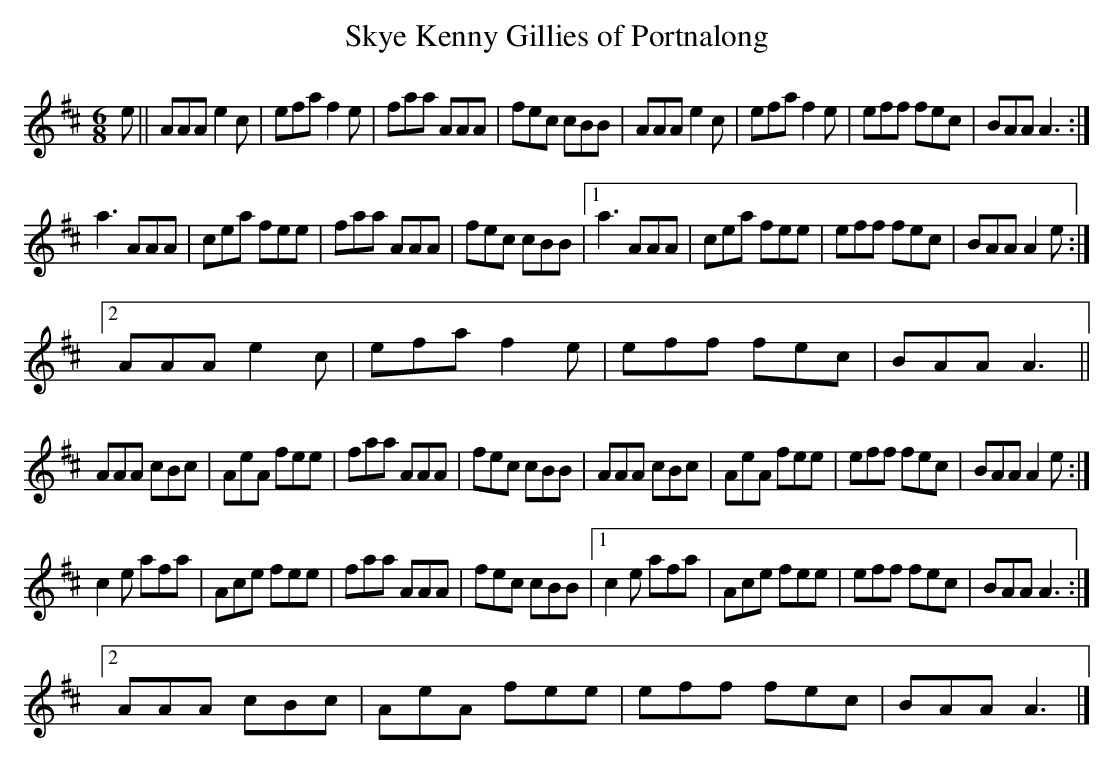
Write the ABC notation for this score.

X:1
T:Kenny Gillies of Portnalong, Skye
M:6/8
L:1/8
K:Amix
e||\
AAA e2c|efa f2e|faa AAA|fec cBB|   AAA e2c|efa f2e|eff fec|BAA A3 :|
a3  AAA|cea fee|faa AAA|fec cBB|[1 a3  AAA|cea fee|eff fec|BAA A2e:|
                                [2 AAA e2c|efa f2e|eff fec|BAA A3 ||
AAA cBc|AeA fee|faa AAA|fec cBB|   AAA cBc|AeA fee|eff fec|BAA A2e:|
c2e afa|Ace fee|faa AAA|fec cBB|[1 c2e afa|Ace fee|eff fec|BAA A3 :|
                                [2 AAA cBc|AeA fee|eff fec|BAA A3 |]
